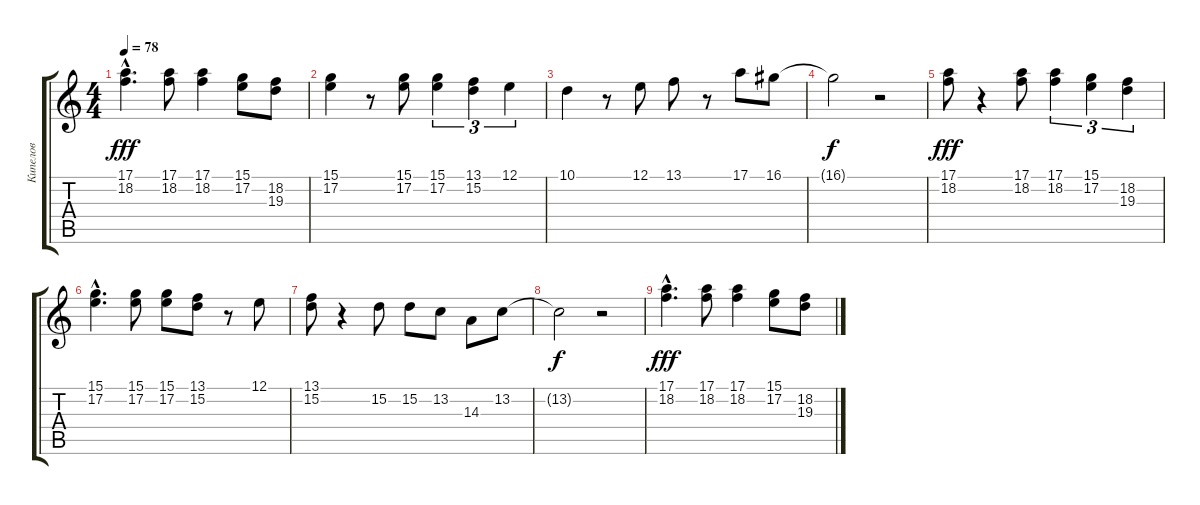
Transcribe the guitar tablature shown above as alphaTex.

\track ("Кипелов" "Кипелов") {instrument violin}
\staff {score tabs}
\tuning (E4 B3 G3 D3 A2 E2) {hide}
\ts (4 4)
\tempo 78
\clef g2
\ks c
(17.1{hac} 18.2{hac}).4{d dy fff} (17.1 18.2).8 (17.1 18.2).4 (15.1 17.2).8 (18.2 19.3).8 |
(15.1 17.2).4 r.8 (15.1 17.2).8 (15.1 17.2).4{tu (3 2)} (13.1 15.2).4{tu (3 2)} 12.1.4{tu (3 2)} |
10.1.4 r.8 12.1.8 13.1.8 r.8 17.1.8 16.1.8 |
16.1{t}.2{dy f} r.2 |
(17.1 18.2).8{dy fff volume 16} r.4 (17.1 18.2).8{volume 15} (17.1 18.2).4{tu (3 2) volume 14} (15.1 17.2).4{tu (3 2) volume 14} (18.2 19.3).4{tu (3 2) volume 14} |
(15.1{hac} 17.2{hac}).4{d volume 13} (15.1 17.2).8{volume 11} (15.1 17.2).8{volume 11} (13.1 15.2).8{volume 10} r.8 12.1.8{volume 10} |
(13.1 15.2).8{volume 10} r.4 15.2.8{volume 8} 15.2.8{volume 8} 13.2.8{volume 7} 14.3.8{volume 7} 13.2.8{volume 6} |
13.2{t}.2{dy f} r.2 |
(17.1{hac} 18.2{hac}).4{d dy fff volume 3} (17.1 18.2).8{volume 2} (17.1 18.2).4{volume 1} (15.1 17.2).8{volume 1} (18.2 19.3).8{volume 0}
